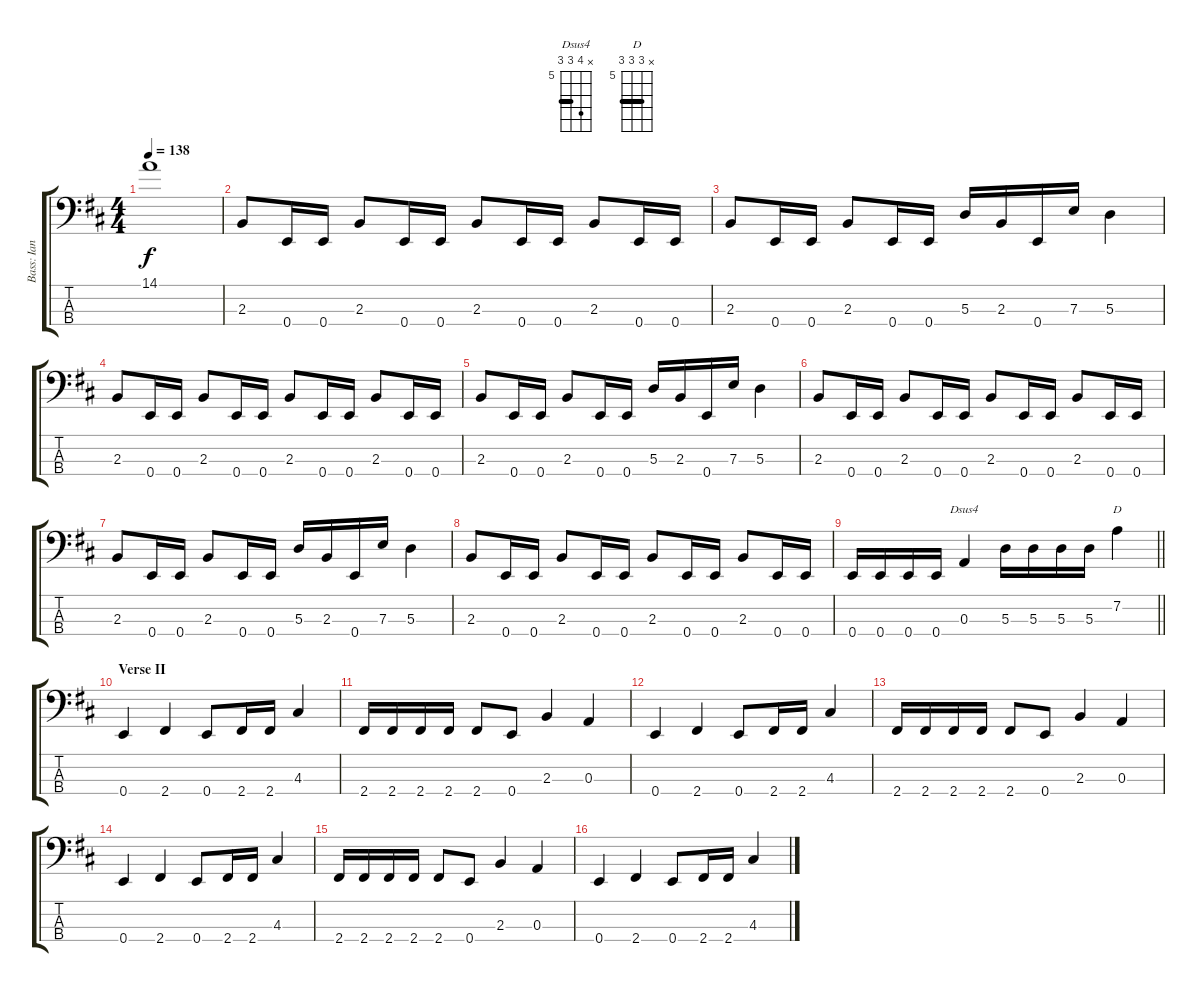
\track ("Bass: Ian" "Bass: Ian") {instrument electricbassfinger}
\staff {score tabs}
\tuning (G2 D2 A1 E1) {hide}
\chord ("Dsus4" x 8 7 7) {firstfret 5 barre 7}
\chord ("D" x 7 7 7) {firstfret 5 barre 7}
\ts (4 4)
\tempo 138
\clef f4
\ks d
14.1.1{dy f} |
2.3.8 0.4.16 0.4.16 2.3.8 0.4.16 0.4.16 2.3.8 0.4.16 0.4.16 2.3.8 0.4.16 0.4.16 |
2.3.8 0.4.16 0.4.16 2.3.8 0.4.16 0.4.16 5.3.16 2.3.16 0.4.16 7.3.16 5.3.4 |
2.3.8 0.4.16 0.4.16 2.3.8 0.4.16 0.4.16 2.3.8 0.4.16 0.4.16 2.3.8 0.4.16 0.4.16 |
2.3.8 0.4.16 0.4.16 2.3.8 0.4.16 0.4.16 5.3.16 2.3.16 0.4.16 7.3.16 5.3.4 |
2.3.8 0.4.16 0.4.16 2.3.8 0.4.16 0.4.16 2.3.8 0.4.16 0.4.16 2.3.8 0.4.16 0.4.16 |
2.3.8 0.4.16 0.4.16 2.3.8 0.4.16 0.4.16 5.3.16 2.3.16 0.4.16 7.3.16 5.3.4 |
2.3.8 0.4.16 0.4.16 2.3.8 0.4.16 0.4.16 2.3.8 0.4.16 0.4.16 2.3.8 0.4.16 0.4.16 |
\barLineRight lightlight
0.4.16 0.4.16 0.4.16 0.4.16 0.3.4{ch "Dsus4"} 5.3.16 5.3.16 5.3.16 5.3.16 7.2.4{ch "D"} |
\section ("" "Verse II")
0.4.4 2.4.4 0.4.8 2.4.16 2.4.16 4.3.4 |
2.4.16 2.4.16 2.4.16 2.4.16 2.4.8 0.4.8 2.3.4 0.3.4 |
0.4.4 2.4.4 0.4.8 2.4.16 2.4.16 4.3.4 |
2.4.16 2.4.16 2.4.16 2.4.16 2.4.8 0.4.8 2.3.4 0.3.4 |
0.4.4 2.4.4 0.4.8 2.4.16 2.4.16 4.3.4 |
2.4.16 2.4.16 2.4.16 2.4.16 2.4.8 0.4.8 2.3.4 0.3.4 |
0.4.4 2.4.4 0.4.8 2.4.16 2.4.16 4.3.4
